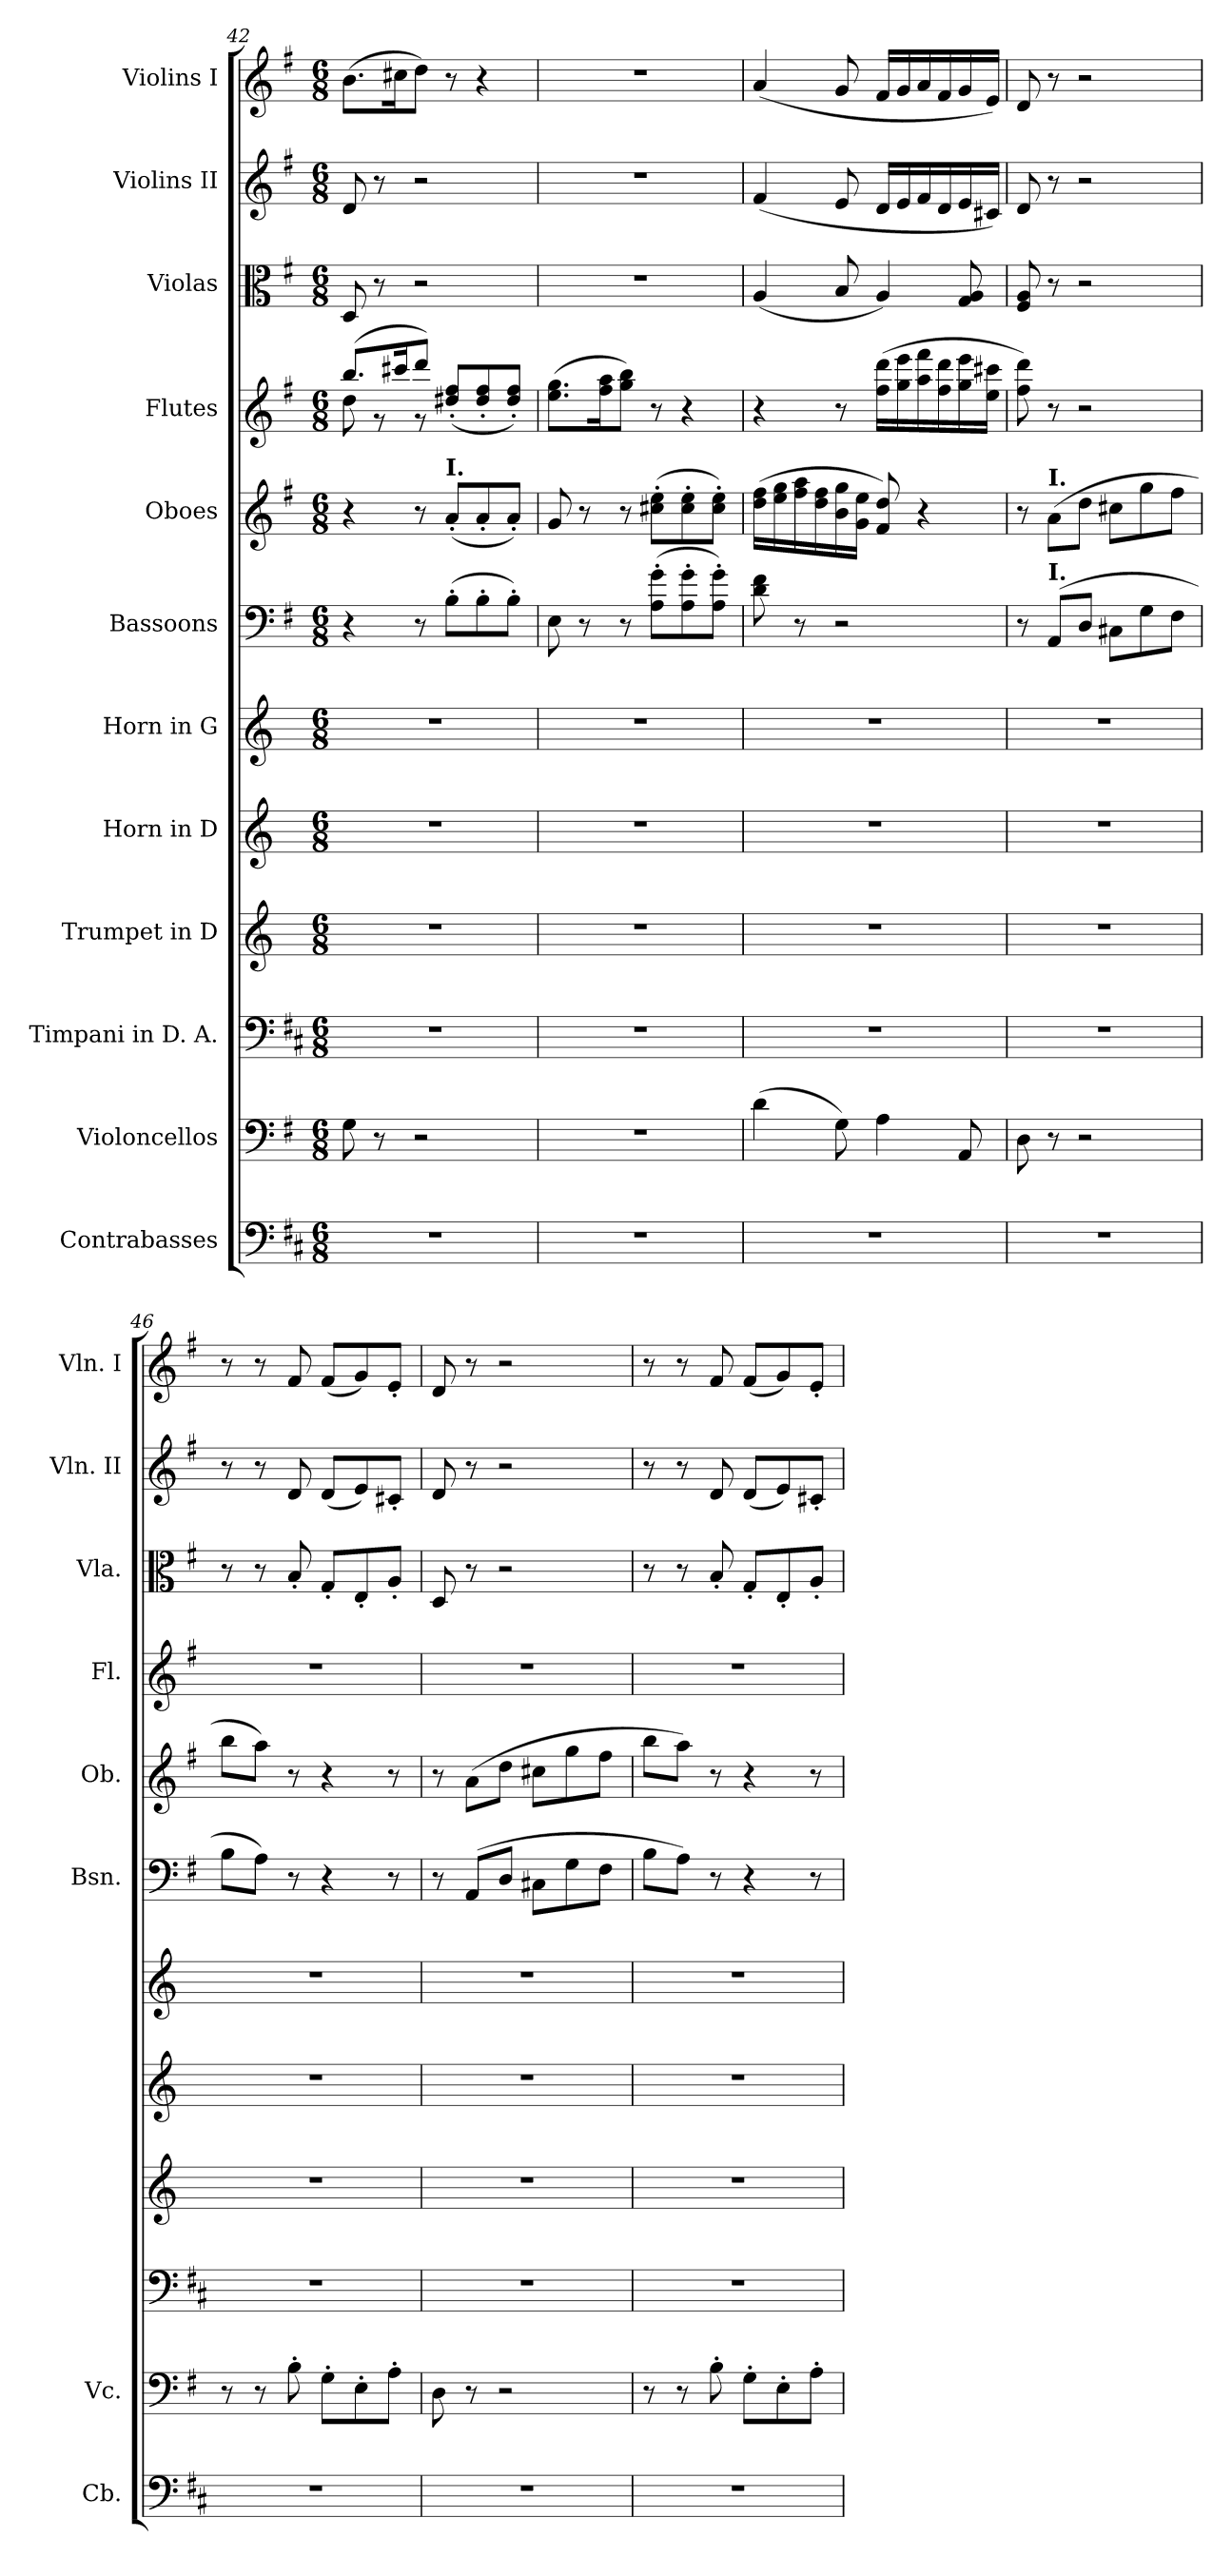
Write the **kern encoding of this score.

**kern	**kern	**kern	**kern	**kern	**kern	**kern	**kern	**kern	**kern	**kern	**kern
*part12	*part11	*part10	*part9	*part8	*part7	*part6	*part5	*part4	*part3	*part2	*part1
*staff12	*staff11	*staff10	*staff9	*staff8	*staff7	*staff6	*staff5	*staff4	*staff3	*staff2	*staff1
*I"Contrabasses	*I"Violoncellos	*I"Timpani in D. A.	*I"Trumpet in D	*I"Horn in D	*I"Horn in G	*I"Bassoons	*I"Oboes	*I"Flutes	*I"Violas	*I"Violins II	*I"Violins I
*I'Cb.	*I'Vc.	*	*	*	*	*I'Bsn.	*I'Ob.	*I'Fl.	*I'Vla.	*I'Vln. II	*I'Vln. I
*clefF4	*clefF4	*clefF4	*clefG2	*clefG2	*clefG2	*clefF4	*clefG2	*clefG2	*clefC3	*clefG2	*clefG2
*ITrd7c12	*	*	*ITrd-1c-2	*ITrd6c10	*ITrd3c5	*	*	*	*	*	*
*k[f#c#]	*k[f#]	*k[f#c#]	*k[f#c#]	*k[f#c#]	*k[f#]	*k[f#]	*k[f#]	*k[f#]	*k[f#]	*k[f#]	*k[f#]
*M6/8	*M6/8	*M6/8	*M6/8	*M6/8	*M6/8	*M6/8	*M6/8	*M6/8	*M6/8	*M6/8	*M6/8
=42	=42	=42	=42	=42	=42	=42	=42	=42	=42	=42	=42
*	*	*	*	*	*	*	*	*^	*	*	*
2.r	8G\	2.r	2.r	2.r	2.r	4r	4r	(>8.bb/L	8dd\	8D/	8d/	(>8.b\L
.	8r	.	.	.	.	.	.	.	8r	8r	8r	.
.	.	.	.	.	.	.	.	16ccc#X/K	.	.	.	16cc#X\K
.	2r	.	.	.	.	8r	8r	8ddd/J)	8r	2r	2r	8dd\J)
!	!	!	!	!	!	!	!LO:TX:a:B:t=I.	!	!	!	!	!
.	.	.	.	.	.	(>8B'\L	(<8a'/L	(>8dd#X/' 8ff#/'L	4.ryy	.	.	8r
.	.	.	.	.	.	8B'\	8a'/	8dd#/' 8ff#/'	.	.	.	4r
.	.	.	.	.	.	8B'\J)	8a'/J)	8dd#/' 8ff#/'J)	.	.	.	.
*	*	*	*	*	*	*	*	*v	*v	*	*	*
!!LO:PB:g=z
=43	=43	=43	=43	=43	=43	=43	=43	=43	=43	=43	=43
2.r	2.r	2.r	2.r	2.r	2.r	8E\	8g/	(>8.ee\ 8.gg\L	2.r	2.r	2.r
.	.	.	.	.	.	8r	8r	.	.	.	.
.	.	.	.	.	.	.	.	16ff#\ 16aa\K	.	.	.
.	.	.	.	.	.	8r	8r	8gg\ 8bb\J)	.	.	.
.	.	.	.	.	.	(>8A\' 8g\'L	(>8cc#X\' 8ee\'L	8r	.	.	.
.	.	.	.	.	.	8A\' 8g\'	8cc#\' 8ee\'	4r	.	.	.
.	.	.	.	.	.	8A\' 8g\'J)	8cc#\' 8ee\'J)	.	.	.	.
=44	=44	=44	=44	=44	=44	=44	=44	=44	=44	=44	=44
2.r	(>4d\	2.r	2.r	2.r	2.r	8d\ 8f#\	(>16dd\ 16ff#\LL	4r	(<4A/	(<4f#/	(<4a/
.	.	.	.	.	.	.	16ee\ 16gg\	.	.	.	.
.	.	.	.	.	.	8r	16ff#\ 16aa\	.	.	.	.
.	.	.	.	.	.	.	16dd\ 16ff#\	.	.	.	.
.	8G\)	.	.	.	.	2r	16b\ 16gg\	8r	8B/	8e/	8g/
.	.	.	.	.	.	.	16g\ 16ee\JJ	.	.	.	.
.	4A\	.	.	.	.	.	8f#/ 8dd/)	(>16ff#\ 16ddd\LL	4A/)	16d/LL	16f#/LL
.	.	.	.	.	.	.	.	16gg\ 16eee\	.	16e/	16g/
.	.	.	.	.	.	.	4r	16aa\ 16fff#\	.	16f#/	16a/
.	.	.	.	.	.	.	.	16ff#\ 16ddd\	.	16d/	16f#/
.	8AA/	.	.	.	.	.	.	16gg\ 16eee\	8G/ 8A/	16e/	16g/
.	.	.	.	.	.	.	.	16ee\ 16ccc#X\JJ	.	16c#X/JJ)	16e/JJ)
=45	=45	=45	=45	=45	=45	=45	=45	=45	=45	=45	=45
2.r	8D\	2.r	2.r	2.r	2.r	8r	8r	8ff#\ 8ddd\)	8F#/ 8A/	8d/	8d/
!	!	!	!	!	!	!	!LO:TX:a:B:t=I.	!	!	!	!
!	!	!	!	!	!	!LO:TX:a:B:t=I.	!	!	!	!	!
.	8r	.	.	.	.	(>8AA/L	(>8a\L	8r	8r	8r	8r
.	2r	.	.	.	.	8D/J	8dd\J	2r	2r	2r	2r
.	.	.	.	.	.	8C#X\L	8cc#X\L	.	.	.	.
.	.	.	.	.	.	8G\	8gg\	.	.	.	.
.	.	.	.	.	.	8F#\J	8ff#\J	.	.	.	.
=46	=46	=46	=46	=46	=46	=46	=46	=46	=46	=46	=46
2.r	8r	2.r	2.r	2.r	2.r	8B\L	8bb\L	2.r	8r	8r	8r
.	8r	.	.	.	.	8A\J)	8aa\J)	.	8r	8r	8r
.	8B'\	.	.	.	.	8r	8r	.	8B'/	8d/	8f#/
.	8G'\L	.	.	.	.	4r	4r	.	8G'/L	(<8d/L	(<8f#/L
.	8E'\	.	.	.	.	.	.	.	8E'/	8e/)	8g/)
.	8A'\J	.	.	.	.	8r	8r	.	8A'/J	8c#X'/J	8e'/J
!!LO:PB:g=z
=47	=47	=47	=47	=47	=47	=47	=47	=47	=47	=47	=47
2.r	8D\	2.r	2.r	2.r	2.r	8r	8r	2.r	8D/	8d/	8d/
.	8r	.	.	.	.	(>8AA/L	(>8a\L	.	8r	8r	8r
.	2r	.	.	.	.	8D/J	8dd\J	.	2r	2r	2r
.	.	.	.	.	.	8C#X\L	8cc#X\L	.	.	.	.
.	.	.	.	.	.	8G\	8gg\	.	.	.	.
.	.	.	.	.	.	8F#\J	8ff#\J	.	.	.	.
=48	=48	=48	=48	=48	=48	=48	=48	=48	=48	=48	=48
2.r	8r	2.r	2.r	2.r	2.r	8B\L	8bb\L	2.r	8r	8r	8r
.	8r	.	.	.	.	8A\J)	8aa\J)	.	8r	8r	8r
.	8B'\	.	.	.	.	8r	8r	.	8B'/	8d/	8f#/
.	8G'\L	.	.	.	.	4r	4r	.	8G'/L	(<8d/L	(<8f#/L
.	8E'\	.	.	.	.	.	.	.	8E'/	8e/)	8g/)
.	8A'\J	.	.	.	.	8r	8r	.	8A'/J	8c#X'/J	8e'/J
=	=	=	=	=	=	=	=	=	=	=	=
*-	*-	*-	*-	*-	*-	*-	*-	*-	*-	*-	*-
